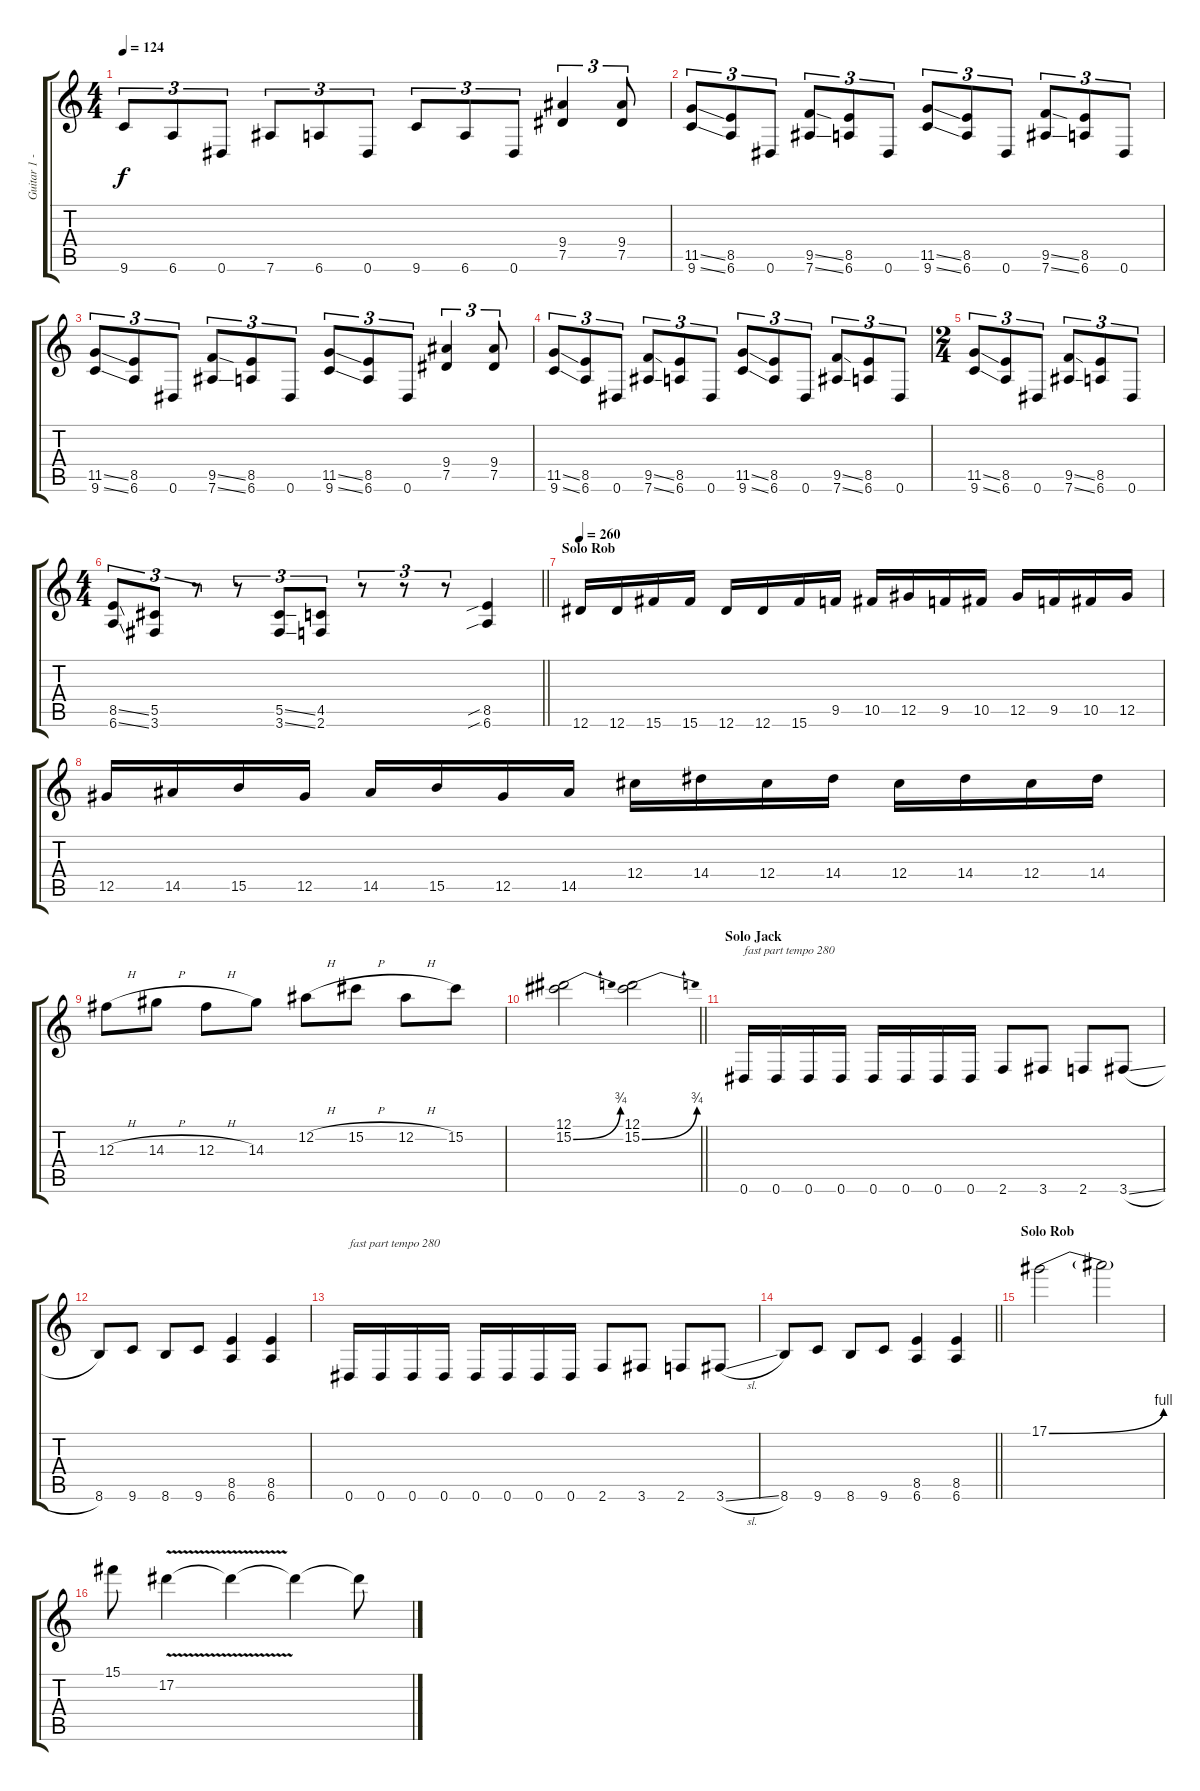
\track ("Guitar 1 - Rob Barrett" "Guitar 1 -") {instrument distortionguitar}
\staff {score tabs}
\tuning (Eb4 Bb3 Gb3 Db3 Ab2 Eb2) {hide}
\ts (4 4)
\tempo 124
\clef g2
\ks c
9.6.8{tu (3 2) dy f} 6.6.8{tu (3 2)} 0.6.8{tu (3 2)} 7.6.8{tu (3 2)} 6.6.8{tu (3 2)} 0.6.8{tu (3 2)} 9.6.8{tu (3 2)} 6.6.8{tu (3 2)} 0.6.8{tu (3 2)} (9.4 7.5).4{tu (3 2)} (9.4 7.5).8{tu (3 2)} |
(11.5{ss} 9.6{ss}).8{tu (3 2)} (8.5 6.6).8{tu (3 2)} 0.6.8{tu (3 2)} (9.5{ss} 7.6{ss}).8{tu (3 2)} (8.5 6.6).8{tu (3 2)} 0.6.8{tu (3 2)} (11.5{ss} 9.6{ss}).8{tu (3 2)} (8.5 6.6).8{tu (3 2)} 0.6.8{tu (3 2)} (9.5{ss} 7.6{ss}).8{tu (3 2)} (8.5 6.6).8{tu (3 2)} 0.6.8{tu (3 2)} |
(11.5{ss} 9.6{ss}).8{tu (3 2)} (8.5 6.6).8{tu (3 2)} 0.6.8{tu (3 2)} (9.5{ss} 7.6{ss}).8{tu (3 2)} (8.5 6.6).8{tu (3 2)} 0.6.8{tu (3 2)} (11.5{ss} 9.6{ss}).8{tu (3 2)} (8.5 6.6).8{tu (3 2)} 0.6.8{tu (3 2)} (9.4 7.5).4{tu (3 2)} (9.4 7.5).8{tu (3 2)} |
(11.5{ss} 9.6{ss}).8{tu (3 2)} (8.5 6.6).8{tu (3 2)} 0.6.8{tu (3 2)} (9.5{ss} 7.6{ss}).8{tu (3 2)} (8.5 6.6).8{tu (3 2)} 0.6.8{tu (3 2)} (11.5{ss} 9.6{ss}).8{tu (3 2)} (8.5 6.6).8{tu (3 2)} 0.6.8{tu (3 2)} (9.5{ss} 7.6{ss}).8{tu (3 2)} (8.5 6.6).8{tu (3 2)} 0.6.8{tu (3 2)} |
\ts (2 4)
(11.5{ss} 9.6{ss}).8{tu (3 2)} (8.5 6.6).8{tu (3 2)} 0.6.8{tu (3 2)} (9.5{ss} 7.6{ss}).8{tu (3 2)} (8.5 6.6).8{tu (3 2)} 0.6.8{tu (3 2)} |
\ts (4 4)
\barLineRight lightlight
(8.5{ss} 6.6{ss}).8{tu (3 2)} (5.5 3.6).8{tu (3 2)} r.8{tu (3 2)} r.8{tu (3 2)} (5.5{ss} 3.6{ss}).8{tu (3 2)} (4.5 2.6).8{tu (3 2)} r.8{tu (3 2)} r.8{tu (3 2)} r.8{tu (3 2)} (8.5{sib} 6.6{sib}).4 |
\section ("" "Solo Rob")
\tempo 260
12.6.16 12.6.16 15.6.16 15.6.16 12.6.16 12.6.16 15.6.16 9.5.16 10.5.16 12.5.16 9.5.16 10.5.16 12.5.16 9.5.16 10.5.16 12.5.16 |
12.5.16 14.5.16 15.5.16 12.5.16 14.5.16 15.5.16 12.5.16 14.5.16 12.4.16 14.4.16 12.4.16 14.4.16 12.4.16 14.4.16 12.4.16 14.4.16 |
12.3{h}.8 14.3{h}.8 12.3{h}.8 14.3.8 12.2{h}.8 15.2{h}.8 12.2{h}.8 15.2.8 |
\barLineRight lightlight
(12.1 15.2{be (bend 0 0 60 3)}).2 (12.1 15.2{be (bend 0 0 60 3)}).2 |
\section ("" "Solo Jack")
0.6.16{txt "fast part tempo 280"} 0.6.16 0.6.16 0.6.16 0.6.16 0.6.16 0.6.16 0.6.16 2.6.8 3.6.8 2.6.8 3.6{sl}.8 |
8.6.8 9.6.8 8.6.8 9.6.8 (8.5 6.6).4 (8.5 6.6).4 |
0.6.16{txt "fast part tempo 280"} 0.6.16 0.6.16 0.6.16 0.6.16 0.6.16 0.6.16 0.6.16 2.6.8 3.6.8 2.6.8 3.6{sl}.8 |
\barLineRight lightlight
8.6.8 9.6.8 8.6.8 9.6.8 (8.5 6.6).4 (8.5 6.6).4 |
\section ("" "Solo Rob")
17.1{be (bend 0 0 60 4)}.2 17.1{t}.2 |
15.1.8 17.2{v}.4 17.2{t}.4 17.2{t}.4 17.2{t}.8
